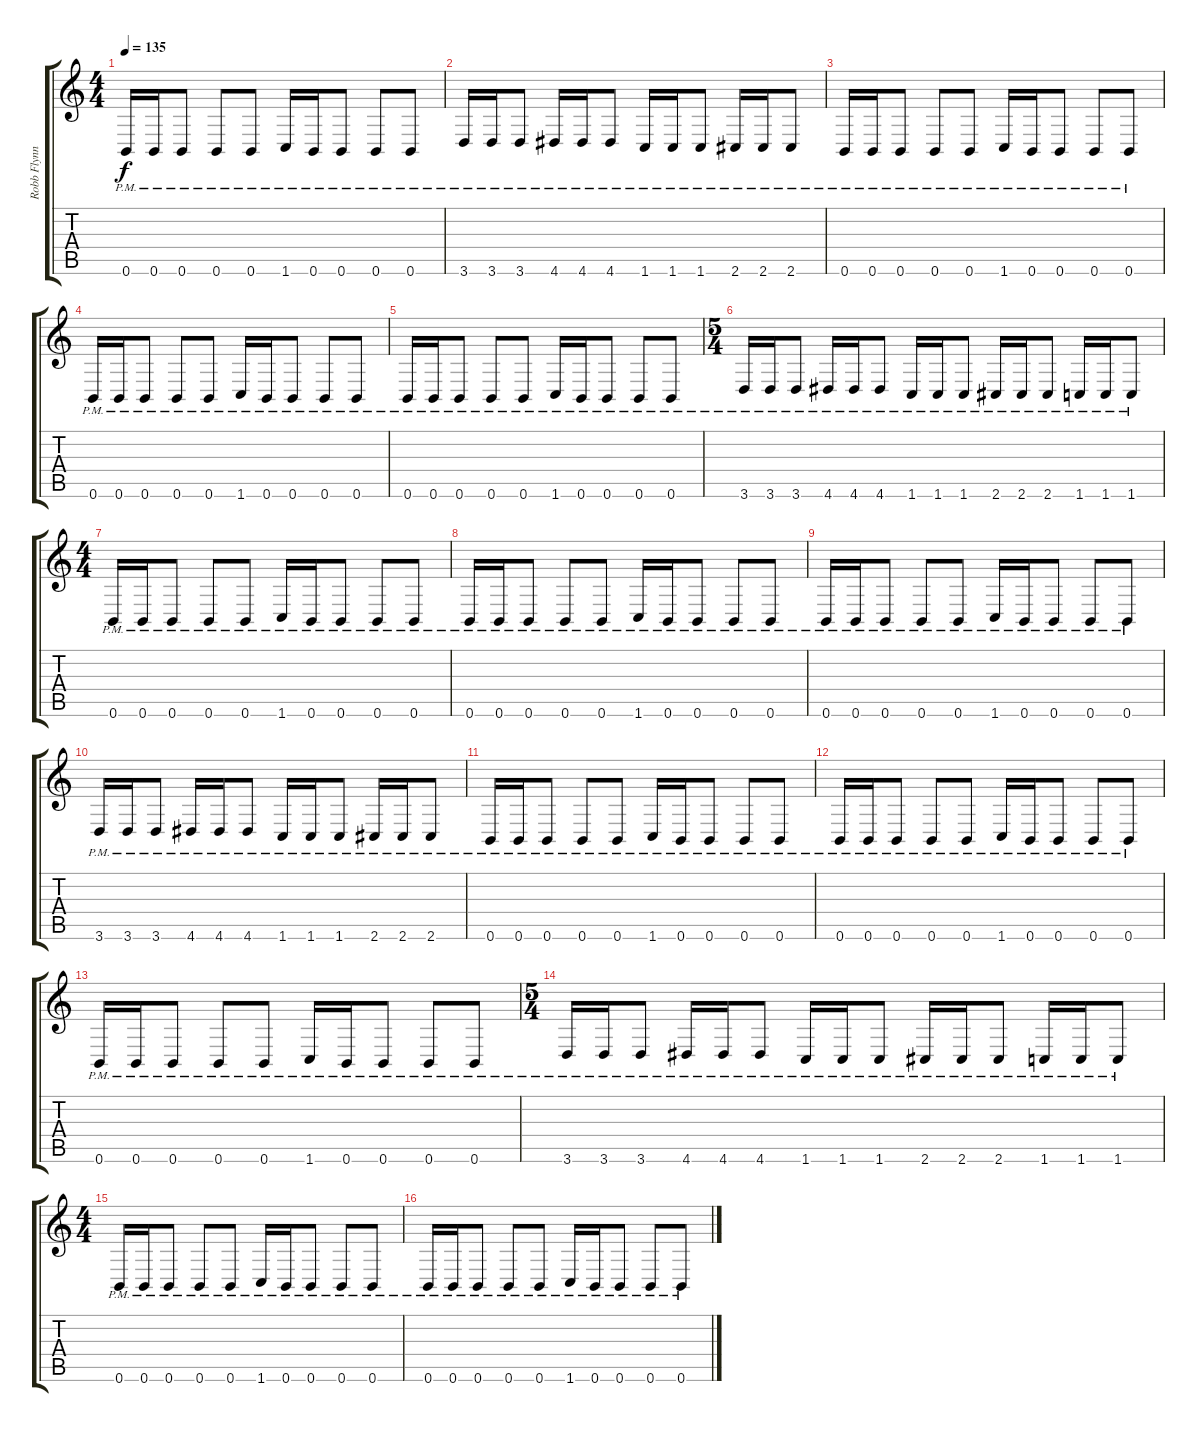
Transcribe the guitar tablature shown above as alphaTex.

\track ("Robb Flynn" "Robb Flynn") {instrument distortionguitar}
\staff {score tabs}
\tuning (Db4 Ab3 E3 B2 Gb2 B1) {hide}
\ts (4 4)
\tempo 135
\clef g2
\ks c
0.6{pm}.16{dy f} 0.6{pm}.16 0.6{pm}.8 0.6{pm}.8 0.6{pm}.8 1.6{pm}.16 0.6{pm}.16 0.6{pm}.8 0.6{pm}.8 0.6{pm}.8 |
3.6{pm}.16 3.6{pm}.16 3.6{pm}.8 4.6{pm}.16 4.6{pm}.16 4.6{pm}.8 1.6{pm}.16 1.6{pm}.16 1.6{pm}.8 2.6{pm}.16 2.6{pm}.16 2.6{pm}.8 |
0.6{pm}.16 0.6{pm}.16 0.6{pm}.8 0.6{pm}.8 0.6{pm}.8 1.6{pm}.16 0.6{pm}.16 0.6{pm}.8 0.6{pm}.8 0.6{pm}.8 |
0.6{pm}.16 0.6{pm}.16 0.6{pm}.8 0.6{pm}.8 0.6{pm}.8 1.6{pm}.16 0.6{pm}.16 0.6{pm}.8 0.6{pm}.8 0.6{pm}.8 |
0.6{pm}.16{volume 9} 0.6{pm}.16 0.6{pm}.8 0.6{pm}.8 0.6{pm}.8 1.6{pm}.16 0.6{pm}.16 0.6{pm}.8 0.6{pm}.8 0.6{pm}.8 |
\ts (5 4)
3.6{pm}.16 3.6{pm}.16 3.6{pm}.8 4.6{pm}.16 4.6{pm}.16 4.6{pm}.8 1.6{pm}.16 1.6{pm}.16 1.6{pm}.8 2.6{pm}.16 2.6{pm}.16 2.6{pm}.8 1.6{pm}.16 1.6{pm}.16 1.6{pm}.8 |
\ts (4 4)
0.6{pm}.16{volume 8} 0.6{pm}.16 0.6{pm}.8 0.6{pm}.8 0.6{pm}.8 1.6{pm}.16 0.6{pm}.16 0.6{pm}.8 0.6{pm}.8 0.6{pm}.8 |
0.6{pm}.16 0.6{pm}.16 0.6{pm}.8 0.6{pm}.8 0.6{pm}.8 1.6{pm}.16 0.6{pm}.16 0.6{pm}.8 0.6{pm}.8 0.6{pm}.8 |
0.6{pm}.16{volume 7} 0.6{pm}.16 0.6{pm}.8 0.6{pm}.8 0.6{pm}.8 1.6{pm}.16 0.6{pm}.16 0.6{pm}.8 0.6{pm}.8 0.6{pm}.8 |
3.6{pm}.16 3.6{pm}.16 3.6{pm}.8 4.6{pm}.16 4.6{pm}.16 4.6{pm}.8 1.6{pm}.16 1.6{pm}.16 1.6{pm}.8 2.6{pm}.16 2.6{pm}.16 2.6{pm}.8 |
0.6{pm}.16{volume 6} 0.6{pm}.16 0.6{pm}.8 0.6{pm}.8 0.6{pm}.8 1.6{pm}.16 0.6{pm}.16 0.6{pm}.8 0.6{pm}.8 0.6{pm}.8 |
0.6{pm}.16 0.6{pm}.16 0.6{pm}.8 0.6{pm}.8 0.6{pm}.8 1.6{pm}.16 0.6{pm}.16 0.6{pm}.8 0.6{pm}.8 0.6{pm}.8 |
0.6{pm}.16 0.6{pm}.16 0.6{pm}.8 0.6{pm}.8 0.6{pm}.8 1.6{pm}.16 0.6{pm}.16 0.6{pm}.8 0.6{pm}.8 0.6{pm}.8 |
\ts (5 4)
3.6{pm}.16 3.6{pm}.16 3.6{pm}.8 4.6{pm}.16 4.6{pm}.16 4.6{pm}.8 1.6{pm}.16 1.6{pm}.16 1.6{pm}.8 2.6{pm}.16 2.6{pm}.16 2.6{pm}.8 1.6{pm}.16 1.6{pm}.16 1.6{pm}.8 |
\ts (4 4)
0.6{pm}.16{volume 2} 0.6{pm}.16 0.6{pm}.8 0.6{pm}.8 0.6{pm}.8 1.6{pm}.16 0.6{pm}.16 0.6{pm}.8 0.6{pm}.8 0.6{pm}.8 |
0.6{pm}.16 0.6{pm}.16 0.6{pm}.8 0.6{pm}.8 0.6{pm}.8 1.6{pm}.16 0.6{pm}.16 0.6{pm}.8 0.6{pm}.8 0.6{pm}.8
